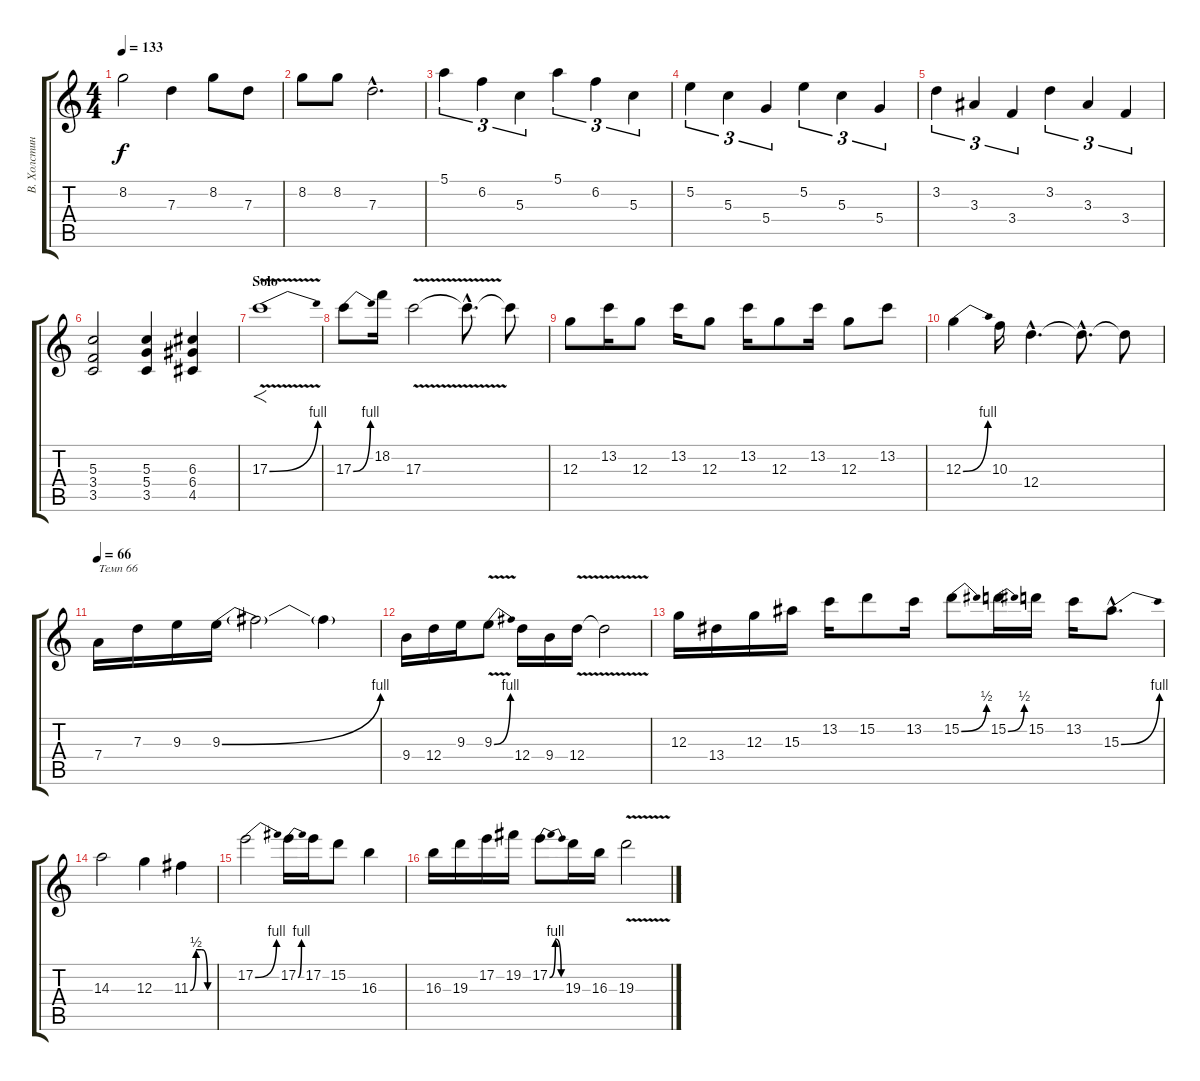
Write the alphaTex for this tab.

\track ("В. Холстинин" "В. Холстин") {instrument distortionguitar}
\staff {score tabs}
\tuning (E4 B3 G3 D3 A2 E2) {hide}
\ts (4 4)
\tempo 133
\clef g2
\ks c
8.2.2{dy f} 7.3.4 8.2.8 7.3.8 |
8.2.8 8.2.8 7.3{hac}.2{d} |
5.1.4{tu (3 2)} 6.2.4{tu (3 2)} 5.3.4{tu (3 2)} 5.1.4{tu (3 2)} 6.2.4{tu (3 2)} 5.3.4{tu (3 2)} |
5.2.4{tu (3 2)} 5.3.4{tu (3 2)} 5.4.4{tu (3 2)} 5.2.4{tu (3 2)} 5.3.4{tu (3 2)} 5.4.4{tu (3 2)} |
3.2.4{tu (3 2)} 3.3.4{tu (3 2)} 3.4.4{tu (3 2)} 3.2.4{tu (3 2)} 3.3.4{tu (3 2)} 3.4.4{tu (3 2)} |
(5.3 3.4 3.5).2 (5.3 5.4 3.5).4 (6.3 6.4 4.5).4 |
\section ("" "Solo")
17.3{be (bend 0 0 60 4) v}.1{f} |
17.3{be (bend 0 0 60 4)}.8 18.2.16 17.3{v}.2 17.3{hac t}.8{d} 17.3{t}.8 |
12.3.8 13.2.16 12.3.8 13.2.16 12.3.8 13.2.16 12.3.8 13.2.16 12.3.8 13.2.8 |
12.3{be (bend 0 0 60 4)}.4 10.3.16 12.4{hac}.4{d} 12.4{hac t}.8{d} 12.4{t}.8 |
\tempo 66
7.4.16{txt "Темп 66"} 7.3.16 9.3.16 9.3{be (bend 0 0 60 4)}.16 9.3{t}.2 9.3{t}.4 |
9.4.16 12.4.16 9.3.16 9.3{be (bend 0 0 60 4) v}.8 12.4.16 9.4.16 12.4{v}.16 12.4{t}.2 |
12.3.16 13.4.16 12.3.16 15.3.16 13.2.16 15.2.8 13.2.16 15.2{be (bend 0 0 60 2)}.8 15.2{be (bend 0 0 60 2)}.16 15.2.16 13.2.16 15.3{be (bend 0 0 60 4) hac}.8{d} |
14.3.2 12.3.4 11.3{be (custom 0 0 15 2 30 2 45 0 60 0)}.4 |
17.2{be (bend 0 0 60 4)}.2 17.2{be (bend 0 0 60 4)}.16 17.2.16 15.2.8 16.3.4 |
16.3.16 19.3.16 17.2.16 19.2.16 17.2{be (bendrelease 0 0 30 4 30 4 60 0)}.8 19.3.16 16.3.16 19.3{v}.2
